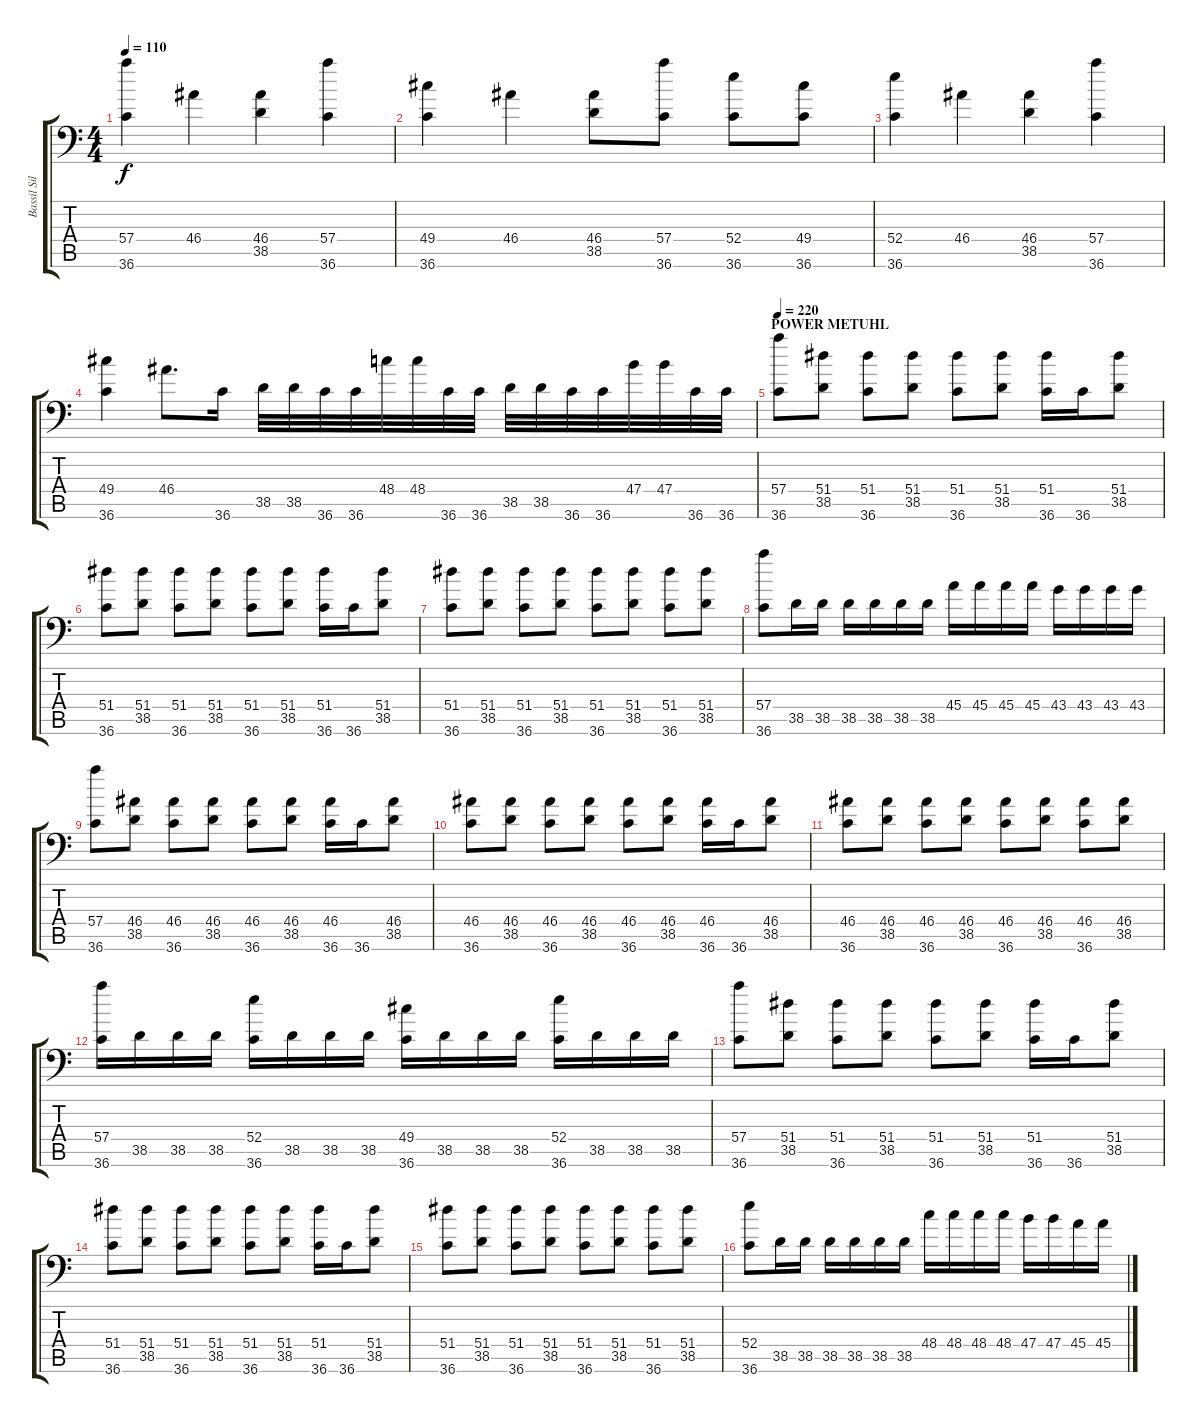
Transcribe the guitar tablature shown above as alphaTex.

\track ("Bassil Silver-Hajo" "Bassil Sil") {instrument acousticgrandpiano}
\staff {score tabs}
\tuning (C-1 C-1 C-1 C-1 C-1 C-1) {hide}
\ts (4 4)
\tempo 110
\clef f4
\ks c
(57.4 36.6).4{dy f} 46.4.4 (46.4 38.5).4 (57.4 36.6).4 |
(49.4 36.6).4 46.4.4 (46.4 38.5).8 (57.4 36.6).8 (52.4 36.6).8 (49.4 36.6).8 |
(52.4 36.6).4 46.4.4 (46.4 38.5).4 (57.4 36.6).4 |
(49.4 36.6).4 46.4.8{d} 36.6.16 38.5.32 38.5.32 36.6.32 36.6.32 48.4.32 48.4.32 36.6.32 36.6.32 38.5.32 38.5.32 36.6.32 36.6.32 47.4.32 47.4.32 36.6.32 36.6.32 |
\section ("" "POWER METUHL")
\tempo 220
(57.4 36.6).8 (51.4 38.5).8 (51.4 36.6).8 (51.4 38.5).8 (51.4 36.6).8 (51.4 38.5).8 (51.4 36.6).16 36.6.16 (51.4 38.5).8 |
(51.4 36.6).8 (51.4 38.5).8 (51.4 36.6).8 (51.4 38.5).8 (51.4 36.6).8 (51.4 38.5).8 (51.4 36.6).16 36.6.16 (51.4 38.5).8 |
(51.4 36.6).8 (51.4 38.5).8 (51.4 36.6).8 (51.4 38.5).8 (51.4 36.6).8 (51.4 38.5).8 (51.4 36.6).8 (51.4 38.5).8 |
(57.4 36.6).8 38.5.16 38.5.16 38.5.16 38.5.16 38.5.16 38.5.16 45.4.16 45.4.16 45.4.16 45.4.16 43.4.16 43.4.16 43.4.16 43.4.16 |
(57.4 36.6).8 (46.4 38.5).8 (46.4 36.6).8 (46.4 38.5).8 (46.4 36.6).8 (46.4 38.5).8 (46.4 36.6).16 36.6.16 (46.4 38.5).8 |
(46.4 36.6).8 (46.4 38.5).8 (46.4 36.6).8 (46.4 38.5).8 (46.4 36.6).8 (46.4 38.5).8 (46.4 36.6).16 36.6.16 (46.4 38.5).8 |
(46.4 36.6).8 (46.4 38.5).8 (46.4 36.6).8 (46.4 38.5).8 (46.4 36.6).8 (46.4 38.5).8 (46.4 36.6).8 (46.4 38.5).8 |
(57.4 36.6).16 38.5.16 38.5.16 38.5.16 (52.4 36.6).16 38.5.16 38.5.16 38.5.16 (49.4 36.6).16 38.5.16 38.5.16 38.5.16 (52.4 36.6).16 38.5.16 38.5.16 38.5.16 |
(57.4 36.6).8 (51.4 38.5).8 (51.4 36.6).8 (51.4 38.5).8 (51.4 36.6).8 (51.4 38.5).8 (51.4 36.6).16 36.6.16 (51.4 38.5).8 |
(51.4 36.6).8 (51.4 38.5).8 (51.4 36.6).8 (51.4 38.5).8 (51.4 36.6).8 (51.4 38.5).8 (51.4 36.6).16 36.6.16 (51.4 38.5).8 |
(51.4 36.6).8 (51.4 38.5).8 (51.4 36.6).8 (51.4 38.5).8 (51.4 36.6).8 (51.4 38.5).8 (51.4 36.6).8 (51.4 38.5).8 |
(52.4 36.6).8 38.5.16 38.5.16 38.5.16 38.5.16 38.5.16 38.5.16 48.4.16 48.4.16 48.4.16 48.4.16 47.4.16 47.4.16 45.4.16 45.4.16
